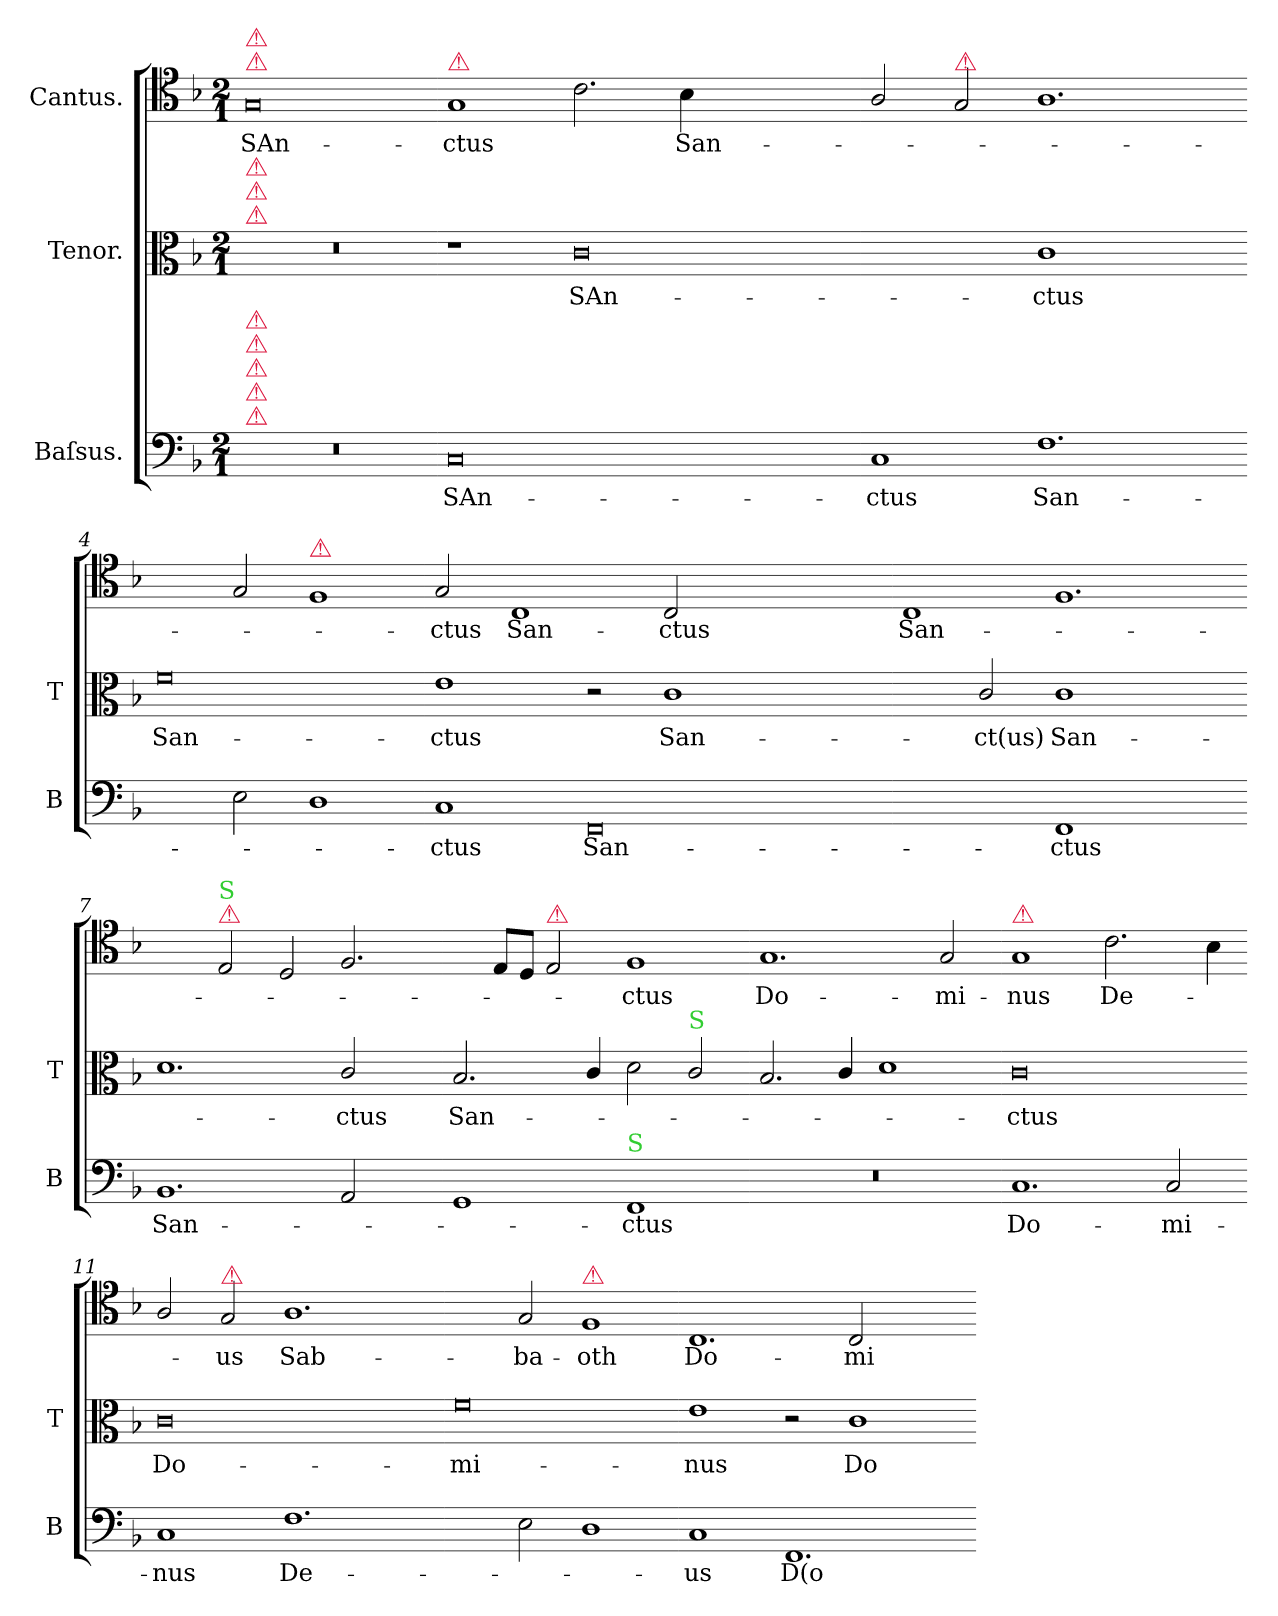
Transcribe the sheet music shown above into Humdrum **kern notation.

**kern	**text	**kern	**text	**kern	**text
*part3	*part3	*part2	*part2	*part1	*part1
*staff3	*staff3	*staff2	*staff2	*staff1	*staff1
*I"Baſsus.	*	*I"Tenor.	*	*I"Cantus.	*
*I'B	*	*I'T	*	*	*
*clefF4	*	*clefC3	*	*clefC4	*
*k[b-]	*	*k[b-]	*	*k[b-]	*
*M2/1	*	*M2/1	*	*M2/1	*
=1	=1	=1	=1	=1	=1
!	!	!	!	!LO:TX:a:color=crimson:t=⚠	!
!	!	!	!	!LO:TX:a:color=crimson:t=⚠	!
!	!	!LO:TX:a:color=crimson:t=⚠	!	!	!
!	!	!LO:TX:a:color=crimson:t=⚠	!	!	!
!	!	!LO:TX:a:color=crimson:t=⚠	!	!	!
!LO:TX:a:color=crimson:t=⚠	!	!	!	!	!
!LO:TX:a:color=crimson:t=⚠	!	!	!	!	!
!LO:TX:a:color=crimson:t=⚠	!	!	!	!	!
!LO:TX:a:color=crimson:t=⚠	!	!	!	!	!
!LO:TX:a:color=crimson:t=⚠	!	!	!	!	!
0r	.	0r	.	0G	SAn-
=2-	=2-	=2-	=2-	=2-	=2-
!	!	!	!	!LO:TX:a:color=crimson:t=⚠	!
0C	SAn-	1r	.	1G	-ctus
.	.	0c	SAn-	2.c\	.
.	.	.	.	4B-\	San-
1ryy	.	.	.	1ryy	.
=3-	=3-	=3-	=3-	=3-	=3-
1C	-ctus	1ryy	.	2A/	.
!	!	!	!	!LO:TX:a:color=crimson:t=⚠	!
.	.	.	.	2G/	.
1.F	San-	1c	-ctus	1.A	.
.	.	2ryy	.	.	.
=4-	=4-	=4-	=4-	=4-	=4-
2ryy	.	0f	San-	2ryy	.
2E\	.	.	.	2G/	.
!	!	!	!	!LO:TX:a:color=crimson:t=⚠	!
1D	.	.	.	1F	.
=5-	=5-	=5-	=5-	=5-	=5-
1C	-ctus	1e	-ctus	2G/	-ctus
.	.	.	.	1C	San-
!	!LO:LY:i	!	!	!	!
0FF	San-	2r	.	.	.
.	.	1c/	San-	2C/	-ctus
.	.	.	.	1ryy	.
.	.	2ryy	.	.	.
=6-	=6-	=6-	=6-	=6-	=6-
1ryy	.	2ryy	.	1C	San-
.	.	2c/	-ct(us)	.	.
!	!LO:LY:i	!	!	!	!
1FF	-ctus	1c	San-	1.F	.
2ryy	.	2ryy	.	.	.
=7-	=7-	=7-	=7-	=7-	=7-
1.BB-	San-	1.d	.	2ryy	.
!	!	!	!	!LO:TX:a:color=crimson:t=⚠	!
!	!	!	!	!LO:TX:a:color=limegreen:t=S	!
.	.	.	.	2E/	.
.	.	.	.	2D/	.
2AA/	.	2c/	-ctus	2.F/	.
4ryy	.	4ryy	.	.	.
=8-	=8-	=8-	=8-	=8-	=8-
1GG	.	2.B-/	San-	4ryy	.
.	.	.	.	8E/L	.
.	.	.	.	8D/J	.
!	!	!	!	!LO:TX:a:color=crimson:t=⚠	!
.	.	.	.	2E/	.
.	.	4c/	.	.	.
!LO:TX:a:color=limegreen:t=S	!	!	!	!	!
1FF	-ctus	2d\	.	1F	-ctus
!	!	!LO:TX:a:color=limegreen:t=S	!	!	!
.	.	2c/	.	.	.
=9-	=9-	=9-	=9-	=9-	=9-
0r	.	2.B-/	.	1.G	Do-
.	.	4c/	.	.	.
.	.	1d	.	.	.
.	.	.	.	2G/	-mi-
=10-	=10-	=10-	=10-	=10-	=10-
!	!	!	!	!LO:TX:a:color=crimson:t=⚠	!
1.C	Do-	0c	-ctus	1G	-nus
.	.	.	.	2.c\	De-
2C/	-mi-	.	.	.	.
.	.	.	.	4B-\	.
=11-	=11-	=11-	=11-	=11-	=11-
1C	-nus	0c	Do-	2A/	.
!	!	!	!	!LO:TX:a:color=crimson:t=⚠	!
.	.	.	.	2G/	-us
1.F	De-	.	.	1.A	Sab-
.	.	2ryy	.	.	.
=12-	=12-	=12-	=12-	=12-	=12-
2ryy	.	0f	-mi-	2ryy	.
2E\	.	.	.	2G/	-ba-
!	!	!	!	!LO:TX:a:color=crimson:t=⚠	!
1D	.	.	.	1F	-oth
=13-	=13-	=13-	=13-	=13-	=13-
1C	-us	1e	-nus	1.C	Do-
1.FF	D(o-	2r	.	.	.
.	.	1c/	Do-	2C/	-mi-
.	.	.	.	2ryy	.
=-	=-	=-	=-	=-	=-
*-	*-	*-	*-	*-	*-
